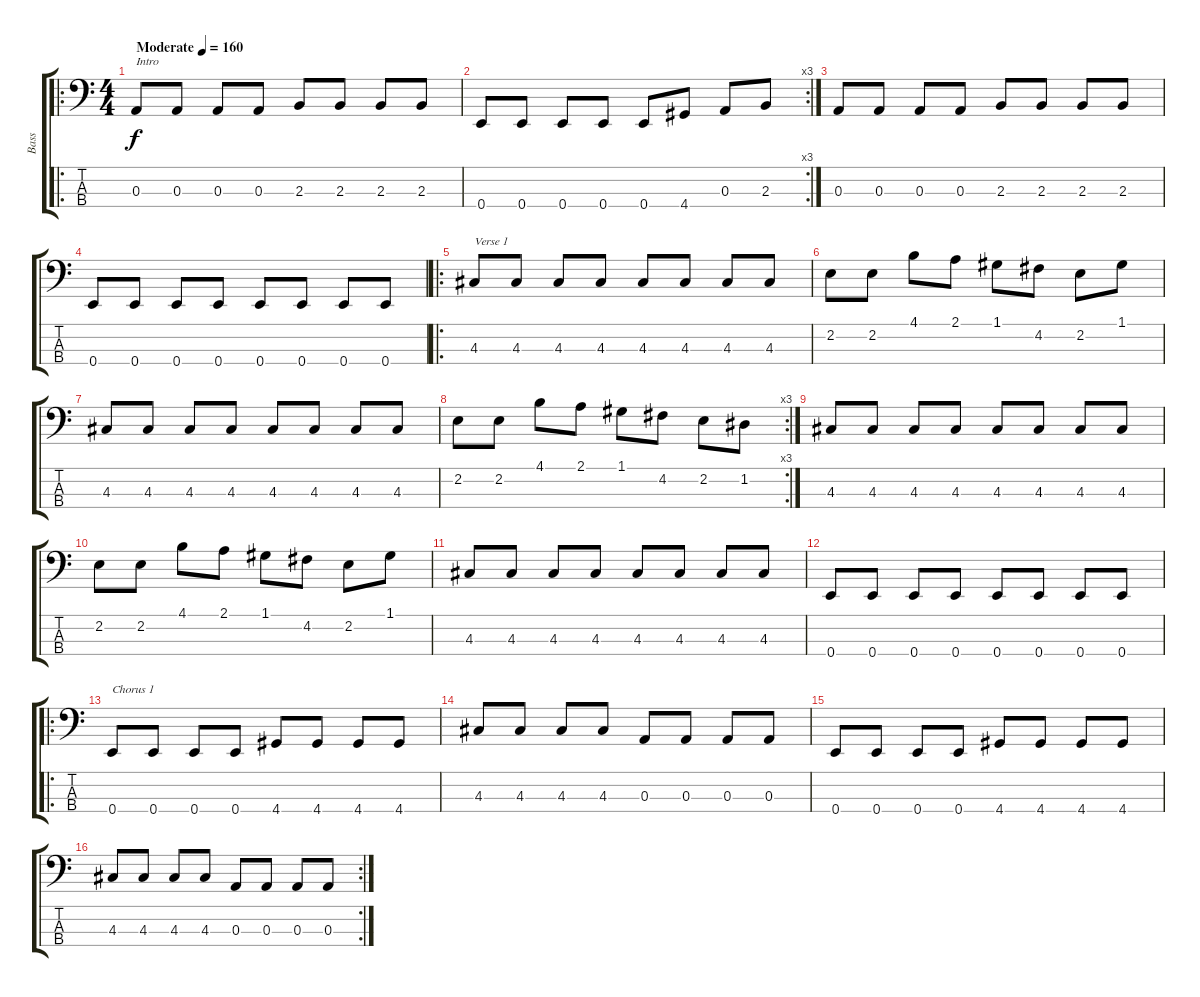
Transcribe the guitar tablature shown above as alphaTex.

\track ("Bass" "Bass") {instrument electricbasspick bank 110}
\staff {score tabs}
\tuning (G2 D2 A1 E1) {hide}
\ro
\ts (4 4)
\tempo (160 "Moderate")
\clef f4
\ks c
0.3.8{txt "Intro" dy f instrument electricbasspick} 0.3.8 0.3.8 0.3.8 2.3.8 2.3.8 2.3.8 2.3.8 |
\rc 3
0.4.8 0.4.8 0.4.8 0.4.8 0.4.8 4.4.8 0.3.8 2.3.8 |
0.3.8 0.3.8 0.3.8 0.3.8 2.3.8 2.3.8 2.3.8 2.3.8 |
0.4.8 0.4.8 0.4.8 0.4.8 0.4.8 0.4.8 0.4.8 0.4.8 |
\ro
4.3.8{txt "Verse 1"} 4.3.8 4.3.8 4.3.8 4.3.8 4.3.8 4.3.8 4.3.8 |
2.2.8 2.2.8 4.1.8 2.1.8 1.1.8 4.2.8 2.2.8 1.1.8 |
4.3.8 4.3.8 4.3.8 4.3.8 4.3.8 4.3.8 4.3.8 4.3.8 |
\rc 3
2.2.8 2.2.8 4.1.8 2.1.8 1.1.8 4.2.8 2.2.8 1.2.8 |
4.3.8 4.3.8 4.3.8 4.3.8 4.3.8 4.3.8 4.3.8 4.3.8 |
2.2.8 2.2.8 4.1.8 2.1.8 1.1.8 4.2.8 2.2.8 1.1.8 |
4.3.8 4.3.8 4.3.8 4.3.8 4.3.8 4.3.8 4.3.8 4.3.8 |
0.4.8 0.4.8 0.4.8 0.4.8 0.4.8 0.4.8 0.4.8 0.4.8 |
\ro
0.4.8{txt "Chorus 1"} 0.4.8 0.4.8 0.4.8 4.4.8 4.4.8 4.4.8 4.4.8 |
4.3.8 4.3.8 4.3.8 4.3.8 0.3.8 0.3.8 0.3.8 0.3.8 |
0.4.8 0.4.8 0.4.8 0.4.8 4.4.8 4.4.8 4.4.8 4.4.8 |
\rc 2
4.3.8 4.3.8 4.3.8 4.3.8 0.3.8 0.3.8 0.3.8 0.3.8
